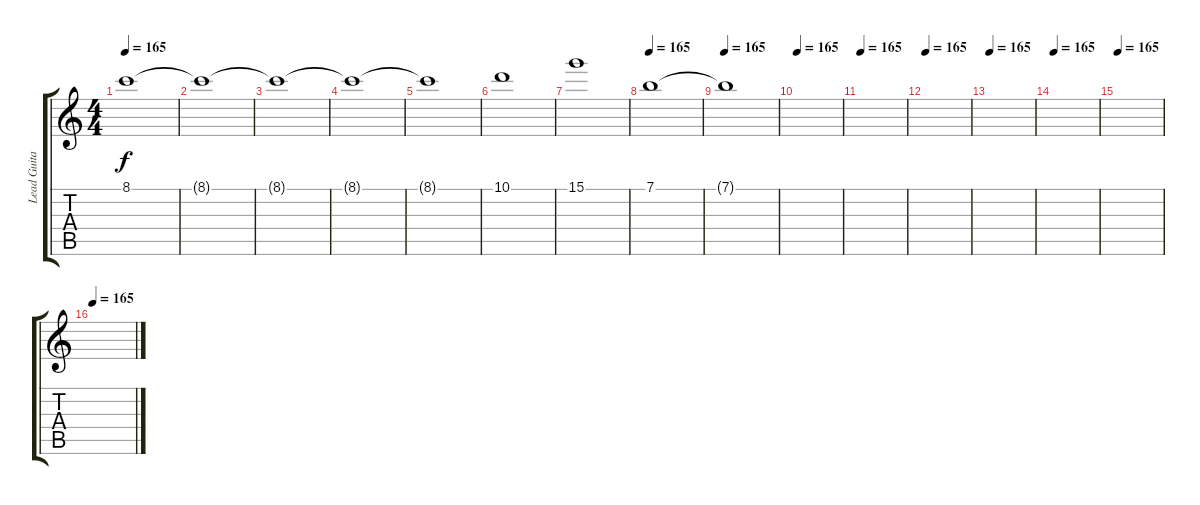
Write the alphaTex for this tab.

\track ("Lead Guitar II" "Lead Guita") {instrument distortionguitar}
\staff {score tabs}
\tuning (E4 B3 G3 D3 A2 E2) {hide}
\ts (4 4)
\tempo 165
\clef g2
\ks c
8.1{t}.1{dy f} |
8.1{t}.1 |
8.1{t}.1 |
8.1{t}.1 |
8.1{t}.1 |
10.1.1 |
15.1.1 |
\tempo 165
7.1.1 |
\tempo 165
7.1{t}.1 |
\tempo 165
|
\tempo 165
|
\tempo 165
|
\tempo 165
|
\tempo 165
|
\tempo 165
|
\tempo 165
